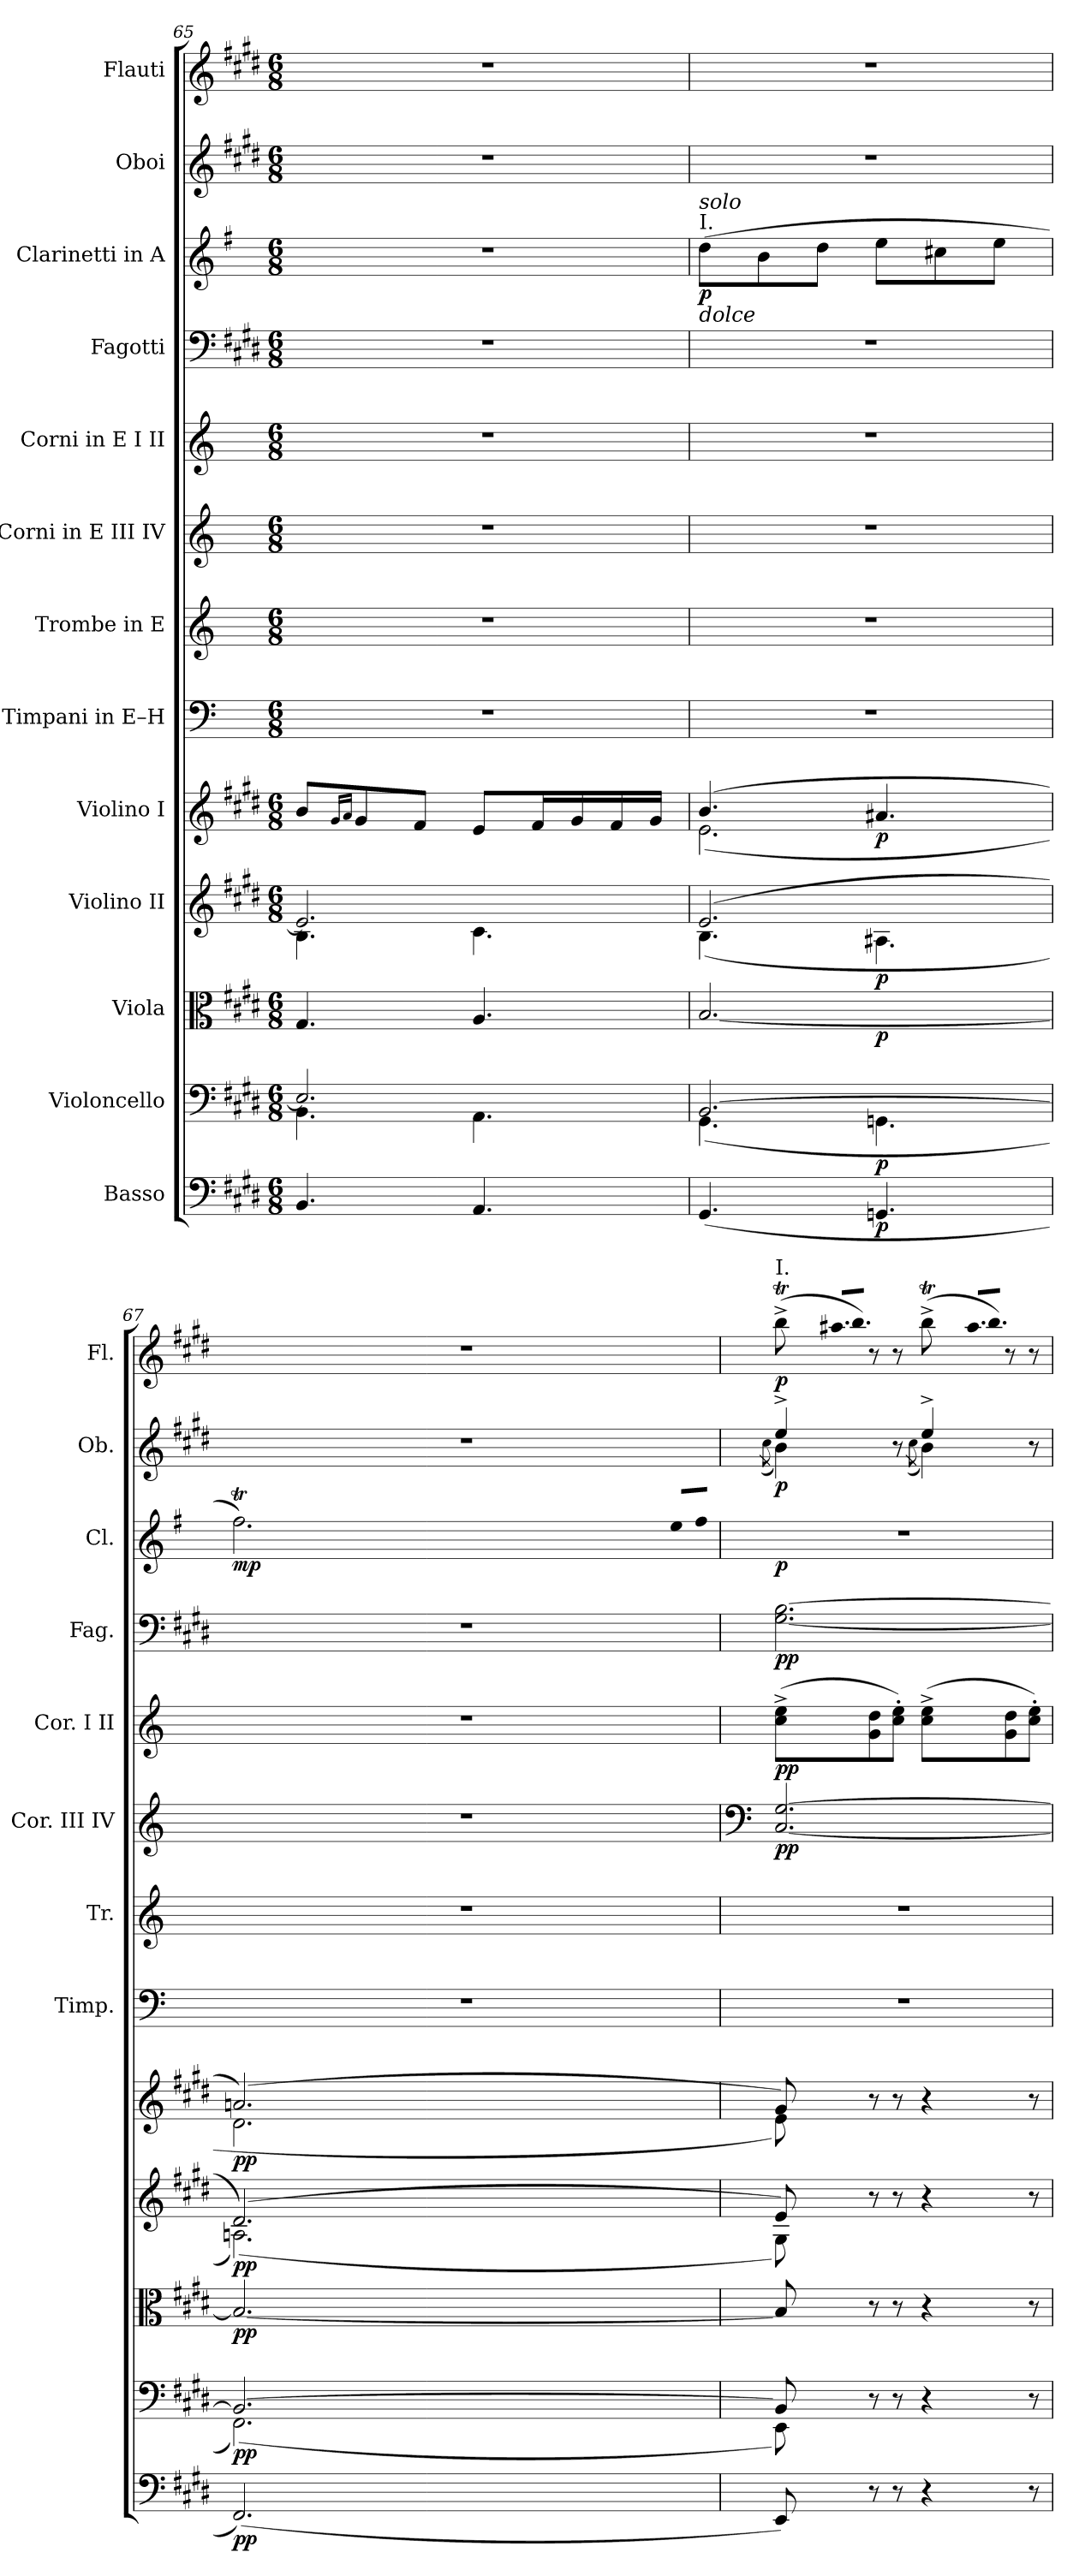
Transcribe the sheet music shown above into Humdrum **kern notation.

**kern	**dynam	**kern	**dynam	**kern	**dynam	**kern	**dynam	**kern	**dynam	**kern	**kern	**kern	**dynam	**kern	**dynam	**kern	**dynam	**kern	**dynam	**kern	**dynam	**kern	**dynam
*part13	*part13	*part12	*part12	*part11	*part11	*part10	*part10	*part9	*part9	*part8	*part7	*part6	*part6	*part5	*part5	*part4	*part4	*part3	*part3	*part2	*part2	*part1	*part1
*staff13	*staff13	*staff12	*staff12	*staff11	*staff11	*staff10	*staff10	*staff9	*staff9	*staff8	*staff7	*staff6	*staff6	*staff5	*staff5	*staff4	*staff4	*staff3	*staff3	*staff2	*staff2	*staff1	*staff1
*I"Basso	*	*I"Violoncello	*	*I"Viola	*	*I"Violino II	*	*I"Violino I	*	*I"Timpani in E–H	*I"Trombe in E	*I"Corni in E III IV	*	*I"Corni in E I II	*	*I"Fagotti	*	*I"Clarinetti in A	*	*I"Oboi	*	*I"Flauti	*
*	*	*	*	*	*	*	*	*	*	*I'Timp.	*I'Tr.	*I'Cor. III IV	*	*I'Cor. I II	*	*I'Fag.	*	*I'Cl.	*	*I'Ob.	*	*I'Fl.	*
*clefF4	*	*clefF4	*	*clefC3	*	*clefG2	*	*clefG2	*	*clefF4	*clefG2	*clefG2	*	*clefG2	*	*clefF4	*	*clefG2	*	*clefG2	*	*clefG2	*
*ITrd7c12	*	*	*	*	*	*	*	*	*	*	*ITrd-2c-4	*ITrd5c8	*	*ITrd5c8	*	*	*	*ITrd2c3	*	*	*	*	*
*k[f#c#g#d#]	*	*k[f#c#g#d#]	*	*k[f#c#g#d#]	*	*k[f#c#g#d#]	*	*k[f#c#g#d#]	*	*k[]	*k[f#c#g#d#]	*k[f#c#g#d#]	*	*k[f#c#g#d#]	*	*k[f#c#g#d#]	*	*k[f#c#g#d#]	*	*k[f#c#g#d#]	*	*k[f#c#g#d#]	*
*M6/8	*	*M6/8	*	*M6/8	*	*M6/8	*	*M6/8	*	*M6/8	*M6/8	*M6/8	*	*M6/8	*	*M6/8	*	*M6/8	*	*M6/8	*	*M6/8	*
=65	=65	=65	=65	=65	=65	=65	=65	=65	=65	=65	=65	=65	=65	=65	=65	=65	=65	=65	=65	=65	=65	=65	=65
*	*	*^	*	*	*	*^	*	*	*	*	*	*	*	*	*	*	*	*	*	*	*	*	*
4.BBB/	.	2.E/]	4.BB\	.	4.G#/	.	2.e/]	4.B\	.	8b/L	.	2.r	2.r	2.r	.	2.r	.	2.r	.	2.r	.	2.r	.	2.r	.
.	.	.	.	.	.	.	.	.	.	16qg#/LL	.	.	.	.	.	.	.	.	.	.	.	.	.	.	.
.	.	.	.	.	.	.	.	.	.	16qa/JJ	.	.	.	.	.	.	.	.	.	.	.	.	.	.	.
.	.	.	.	.	.	.	.	.	.	8g#/	.	.	.	.	.	.	.	.	.	.	.	.	.	.	.
.	.	.	.	.	.	.	.	.	.	8f#/J	.	.	.	.	.	.	.	.	.	.	.	.	.	.	.
4.AAA/	.	.	4.AA\	.	4.A/	.	.	4.c#\	.	8e/L	.	.	.	.	.	.	.	.	.	.	.	.	.	.	.
.	.	.	.	.	.	.	.	.	.	16f#/L	.	.	.	.	.	.	.	.	.	.	.	.	.	.	.
.	.	.	.	.	.	.	.	.	.	16g#/	.	.	.	.	.	.	.	.	.	.	.	.	.	.	.
.	.	.	.	.	.	.	.	.	.	16f#/	.	.	.	.	.	.	.	.	.	.	.	.	.	.	.
.	.	.	.	.	.	.	.	.	.	16g#/JJ	.	.	.	.	.	.	.	.	.	.	.	.	.	.	.
=66	=66	=66	=66	=66	=66	=66	=66	=66	=66	=66	=66	=66	=66	=66	=66	=66	=66	=66	=66	=66	=66	=66	=66	=66	=66
*	*	*	*	*	*^	*	*	*	*	*^	*	*	*	*	*	*	*	*	*	*	*	*	*	*	*
!	!	!	!	!	!	!	!	!	!	!	!	!	!	!	!	!	!	!	!	!	!	!LO:TX:b:i:t=dolce	!	!	!	!	!
!	!	!	!	!	!	!	!	!	!	!	!	!	!	!	!	!	!	!	!	!	!	!LO:TX:a:t=I.	!	!	!	!	!
!	!	!	!	!	!	!	!	!	!	!	!	!	!	!	!	!	!	!	!	!	!	!LO:TX:a:i:t=solo	!	!	!	!	!
!	!	!	!	!	!	!	!	!	!	!	!	!	!	!	!	!	!	!	!	!	!	!	!LO:DY:b	!	!	!	!
(<4.GGG#/	.	[2.BB/	(<4.GG#\	.	[2.B/	4.ryy	.	(>2.e/	(<4.B\	.	(>4.b/	(<2.e\	.	2.r	2.r	2.r	.	2.r	.	2.r	.	(>8b\L	p	2.r	.	2.r	.
.	.	.	.	.	.	.	.	.	.	.	.	.	.	.	.	.	.	.	.	.	.	8g#\	.	.	.	.	.
.	.	.	.	.	.	.	.	.	.	.	.	.	.	.	.	.	.	.	.	.	.	8b\J	.	.	.	.	.
!	!LO:DY:b	!	!	!LO:DY:b	!	!	!LO:DY:b	!	!	!LO:DY:b	!	!	!LO:DY:b	!	!	!	!	!	!	!	!	!	!	!	!	!	!
4.GGGn/	p	.	4.GGn\	p	.	4.ryy	p	.	4.A#X\	p	4.a#X/	.	p	.	.	.	.	.	.	.	.	8cc#\L	.	.	.	.	.
.	.	.	.	.	.	.	.	.	.	.	.	.	.	.	.	.	.	.	.	.	.	8a#X\	.	.	.	.	.
.	.	.	.	.	.	.	.	.	.	.	.	.	.	.	.	.	.	.	.	.	.	8cc#\J	.	.	.	.	.
*	*	*	*	*	*v	*v	*	*	*	*	*	*	*	*	*	*	*	*	*	*	*	*	*	*	*	*	*
=67	=67	=67	=67	=67	=67	=67	=67	=67	=67	=67	=67	=67	=67	=67	=67	=67	=67	=67	=67	=67	=67	=67	=67	=67	=67	=67
*	*	*	*	*	*	*	*	*	*	*	*	*	*	*	*	*	*	*	*	*	*^	*	*	*	*	*
*	*	*	*	*	*	*	*	*	*	*	*	*	*	*	*	*	*	*	*	*	*	*Xtuplet	*	*	*	*	*
!	!LO:DY:b	!	!	!LO:DY:b	!	!LO:DY:b	!	!	!LO:DY:b	!	!	!LO:DY:b	!	!	!	!	!	!	!	!	!	!	!LO:DY:b	!	!	!	!
(<2.FFF#/)	pp	2.BB/_	(<2.FF#\)	pp	2.B/_	pp	(>2.d#/)	(<2.An\)	pp	(>2.an/)	2.d#\	pp	2.r	2.r	2.r	.	2.r	.	2.r	.	2.dd#t\)	40dd#!yy	mp	2.r	.	2.r	.
.	.	.	.	.	.	.	.	.	.	.	.	.	.	.	.	.	.	.	.	.	.	40ee!yy	.	.	.	.	.
.	.	.	.	.	.	.	.	.	.	.	.	.	.	.	.	.	.	.	.	.	.	40dd#!yy	.	.	.	.	.
.	.	.	.	.	.	.	.	.	.	.	.	.	.	.	.	.	.	.	.	.	.	40ee!yy	.	.	.	.	.
.	.	.	.	.	.	.	.	.	.	.	.	.	.	.	.	.	.	.	.	.	.	40dd#!yy	.	.	.	.	.
.	.	.	.	.	.	.	.	.	.	.	.	.	.	.	.	.	.	.	.	.	.	40ee!yy	.	.	.	.	.
.	.	.	.	.	.	.	.	.	.	.	.	.	.	.	.	.	.	.	.	.	.	40dd#!yy	.	.	.	.	.
.	.	.	.	.	.	.	.	.	.	.	.	.	.	.	.	.	.	.	.	.	.	40ee!yy	.	.	.	.	.
.	.	.	.	.	.	.	.	.	.	.	.	.	.	.	.	.	.	.	.	.	.	40dd#!yy	.	.	.	.	.
.	.	.	.	.	.	.	.	.	.	.	.	.	.	.	.	.	.	.	.	.	.	40ee!yy	.	.	.	.	.
.	.	.	.	.	.	.	.	.	.	.	.	.	.	.	.	.	.	.	.	.	.	40dd#!yy	.	.	.	.	.
.	.	.	.	.	.	.	.	.	.	.	.	.	.	.	.	.	.	.	.	.	.	40ee!yy	.	.	.	.	.
.	.	.	.	.	.	.	.	.	.	.	.	.	.	.	.	.	.	.	.	.	.	40dd#!yy	.	.	.	.	.
.	.	.	.	.	.	.	.	.	.	.	.	.	.	.	.	.	.	.	.	.	.	40ee!yy	.	.	.	.	.
.	.	.	.	.	.	.	.	.	.	.	.	.	.	.	.	.	.	.	.	.	.	40dd#!yy	.	.	.	.	.
.	.	.	.	.	.	.	.	.	.	.	.	.	.	.	.	.	.	.	.	.	.	40ee!yy	.	.	.	.	.
.	.	.	.	.	.	.	.	.	.	.	.	.	.	.	.	.	.	.	.	.	.	40dd#!yy	.	.	.	.	.
.	.	.	.	.	.	.	.	.	.	.	.	.	.	.	.	.	.	.	.	.	.	40ee!yy	.	.	.	.	.
.	.	.	.	.	.	.	.	.	.	.	.	.	.	.	.	.	.	.	.	.	.	40dd#!yy	.	.	.	.	.
.	.	.	.	.	.	.	.	.	.	.	.	.	.	.	.	.	.	.	.	.	.	40ee!yy	.	.	.	.	.
.	.	.	.	.	.	.	.	.	.	.	.	.	.	.	.	.	.	.	.	.	.	40dd#!yy	.	.	.	.	.
.	.	.	.	.	.	.	.	.	.	.	.	.	.	.	.	.	.	.	.	.	.	40ee!yy	.	.	.	.	.
.	.	.	.	.	.	.	.	.	.	.	.	.	.	.	.	.	.	.	.	.	.	40dd#!yy	.	.	.	.	.
.	.	.	.	.	.	.	.	.	.	.	.	.	.	.	.	.	.	.	.	.	.	40ee!yy	.	.	.	.	.
!	!	!	!	!	!	!	!	!	!	!	!	!	!	!	!	!	!	!	!	!	!	!LO:N:vis=32.	!	!	!	!	!
.	.	.	.	.	.	.	.	.	.	.	.	.	.	.	.	.	.	.	.	.	.	60dd#!yy	.	.	.	.	.
!	!	!	!	!	!	!	!	!	!	!	!	!	!	!	!	!	!	!	!	!	!	!LO:N:vis=32.	!	!	!	!	!
.	.	.	.	.	.	.	.	.	.	.	.	.	.	.	.	.	.	.	.	.	.	60ee!yy	.	.	.	.	.
.	.	.	.	.	.	.	.	.	.	.	.	.	.	.	.	.	.	.	.	.	.	[480%7dd#!yy	.	.	.	.	.
.	.	.	.	.	.	.	.	.	.	.	.	.	.	.	.	.	.	.	.	.	.	480dd#!yy]	.	.	.	.	.
.	.	.	.	.	.	.	.	.	.	.	.	.	.	.	.	.	.	.	.	.	.	20cc#/LL	.	.	.	.	.
.	.	.	.	.	.	.	.	.	.	.	.	.	.	.	.	.	.	.	.	.	.	20dd#/JJ	.	.	.	.	.
*	*	*	*	*	*	*	*	*	*	*	*	*	*	*	*	*	*	*	*	*	*v	*v	*	*	*	*	*
!!LO:PB:g=z
=68	=68	=68	=68	=68	=68	=68	=68	=68	=68	=68	=68	=68	=68	=68	=68	=68	=68	=68	=68	=68	=68	=68	=68	=68	=68	=68
*	*	*	*	*	*	*	*	*	*	*	*	*	*	*	*clefF4	*	*	*	*	*	*	*	*	*	*	*
*	*	*	*	*	*	*	*	*	*	*	*	*	*	*	*	*	*	*	*	*	*	*	*^	*	*	*
.	.	.	.	.	.	.	.	.	.	.	.	.	.	.	.	.	.	.	.	.	.	.	.	(<8qcc#\	.	.	.
*	*	*	*	*	*	*	*	*	*	*	*	*	*	*	*	*	*	*	*	*	*	*	*	*	*	*^	*
*	*	*	*	*	*	*	*	*	*	*	*	*	*	*	*	*	*	*	*	*	*	*	*	*	*	*	*Xtuplet	*
!	!	!	!	!	!	!	!	!	!	!	!	!	!	!	!	!	!	!	!	!	!	!	!	!	!	!LO:TX:a:t=I.	!	!
!	!	!	!	!	!	!	!	!	!	!	!	!	!	!	!	!LO:DY:b	!	!LO:DY:b	!	!LO:DY:b	!	!LO:DY:b	!	!	!LO:DY:b	!	!	!LO:DY:b
8EEE/)	.	8BB/]	8EE\)	.	8B/]	.	8e/)	8G#\)	.	8g#/)	8e\)	.	2.r	2.r	[2.EE/ [2.BB/	pp	(>8e\^ 8g#\^L	pp	[2.G#\ [2.B\	pp	2.r	p	4ee^/	4b\)	p	(>8bbT^\	40bb^!yy	p
.	.	.	.	.	.	.	.	.	.	.	.	.	.	.	.	.	.	.	.	.	.	.	.	.	.	.	40ccc#!yy	.
.	.	.	.	.	.	.	.	.	.	.	.	.	.	.	.	.	.	.	.	.	.	.	.	.	.	.	40bb!yy	.
!	!	!	!	!	!	!	!	!	!	!	!	!	!	!	!	!	!	!	!	!	!	!	!	!	!	!	!LO:N:vis=16.	!
.	.	.	.	.	.	.	.	.	.	.	.	.	.	.	.	.	.	.	.	.	.	.	.	.	.	.	40aa#X/LL	.
!	!	!	!	!	!	!	!	!	!	!	!	!	!	!	!	!	!	!	!	!	!	!	!	!	!	!	!LO:N:vis=16.	!
.	.	.	.	.	.	.	.	.	.	.	.	.	.	.	.	.	.	.	.	.	.	.	.	.	.	.	40bb/JJ)	.
8r	.	8r	2ryy	.	8r	.	8r	2ryy	.	8r	2ryy	.	.	.	.	.	8B\ 8f#\	.	.	.	.	.	.	.	.	8r	4ryy	.
8r	.	8r	.	.	8r	.	8r	.	.	8r	.	.	.	.	.	.	8e\' 8g#\'J)	.	.	.	.	.	8r	8ryy	.	8r	.	.
.	.	.	.	.	.	.	.	.	.	.	.	.	.	.	.	.	.	.	.	.	.	.	.	(<8qcc#\	.	.	.	.
4r	.	4r	.	.	4r	.	4r	.	.	4r	.	.	.	.	.	.	(>8e\^ 8g#\^L	.	.	.	.	.	4ee^/	4b\)	.	(>8bbT^\	40bb^!yy	.
.	.	.	.	.	.	.	.	.	.	.	.	.	.	.	.	.	.	.	.	.	.	.	.	.	.	.	40ccc#!yy	.
.	.	.	.	.	.	.	.	.	.	.	.	.	.	.	.	.	.	.	.	.	.	.	.	.	.	.	40bb!yy	.
!	!	!	!	!	!	!	!	!	!	!	!	!	!	!	!	!	!	!	!	!	!	!	!	!	!	!	!LO:N:vis=16.	!
.	.	.	.	.	.	.	.	.	.	.	.	.	.	.	.	.	.	.	.	.	.	.	.	.	.	.	40aa#/LL	.
!	!	!	!	!	!	!	!	!	!	!	!	!	!	!	!	!	!	!	!	!	!	!	!	!	!	!	!LO:N:vis=16.	!
.	.	.	.	.	.	.	.	.	.	.	.	.	.	.	.	.	.	.	.	.	.	.	.	.	.	.	40bb/JJ)	.
.	.	.	.	.	.	.	.	.	.	.	.	.	.	.	.	.	8B\ 8f#\	.	.	.	.	.	.	.	.	8r	4ryy	.
8r	.	8r	8ryy	.	8r	.	8r	8ryy	.	8r	8ryy	.	.	.	.	.	8e\' 8g#\'J)	.	.	.	.	.	8r	8ryy	.	8r	.	.
*	*	*	*	*	*	*	*v	*v	*	*	*	*	*	*	*	*	*	*	*	*	*	*	*v	*v	*	*v	*v	*
*	*	*v	*v	*	*	*	*	*	*v	*v	*	*	*	*	*	*	*	*	*	*	*	*	*	*	*
=	=	=	=	=	=	=	=	=	=	=	=	=	=	=	=	=	=	=	=	=	=	=	=
*-	*-	*-	*-	*-	*-	*-	*-	*-	*-	*-	*-	*-	*-	*-	*-	*-	*-	*-	*-	*-	*-	*-	*-
